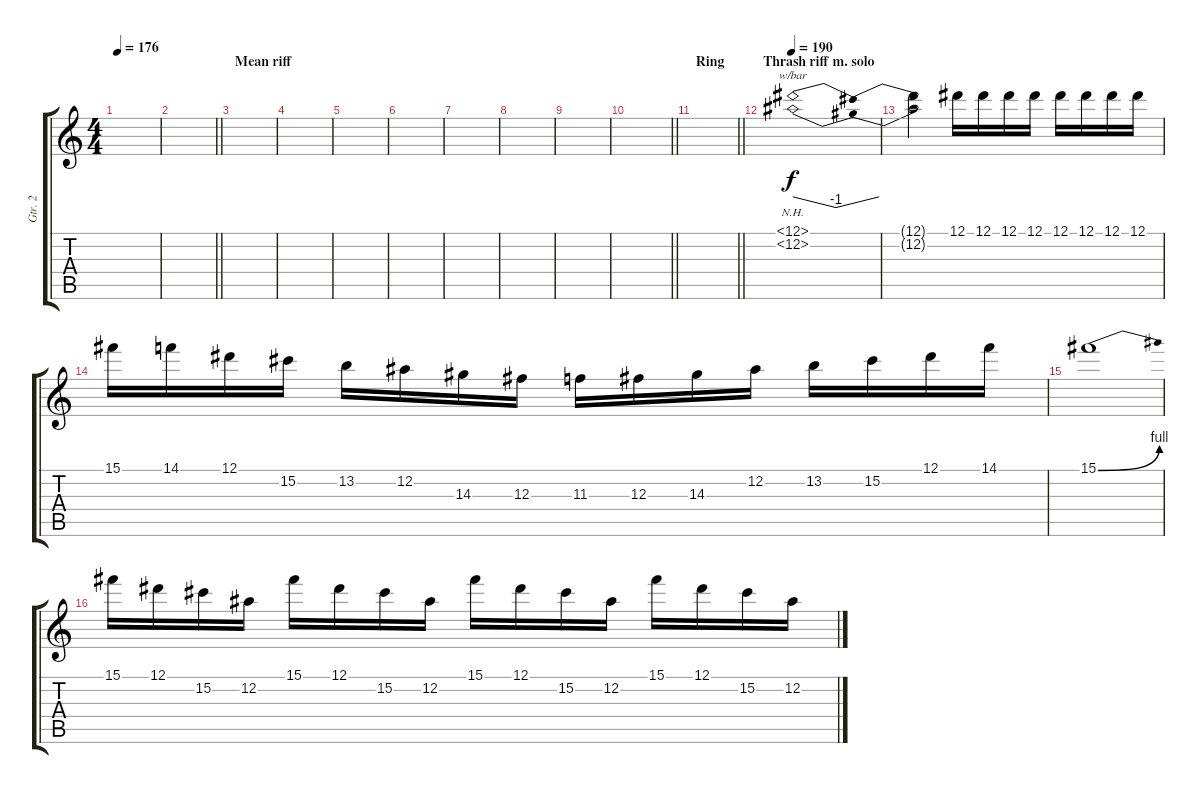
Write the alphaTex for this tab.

\track ("Gtr. 2" "Gtr. 2") {instrument distortionguitar}
\staff {score tabs}
\tuning (Eb4 Bb3 Gb3 Db3 Ab2 Eb2) {hide}
\ts (4 4)
\tempo 176
\clef g2
\ks c
|
\barLineRight lightlight
|
\section ("" "Mean riff")
|
|
|
|
|
|
|
\barLineRight lightlight
|
\section ("" "Ring")
\barLineRight lightlight
|
\section ("" "Thrash riff m. solo")
\tempo 190
(12.1{nh} 12.2{nh}).1{tbe (dip default 0 0 30 -4 60 0)} |
(12.1{t} 12.2{t}).2 12.1.16 12.1.16 12.1.16 12.1.16 12.1.16 12.1.16 12.1.16 12.1.16 |
15.1.16 14.1.16 12.1.16 15.2.16 13.2.16 12.2.16 14.3.16 12.3.16 11.3.16 12.3.16 14.3.16 12.2.16 13.2.16 15.2.16 12.1.16 14.1.16 |
15.1{be (bend 0 0 60 4)}.1 |
15.1.16 12.1.16 15.2.16 12.2.16 15.1.16 12.1.16 15.2.16 12.2.16 15.1.16 12.1.16 15.2.16 12.2.16 15.1.16 12.1.16 15.2.16 12.2.16
